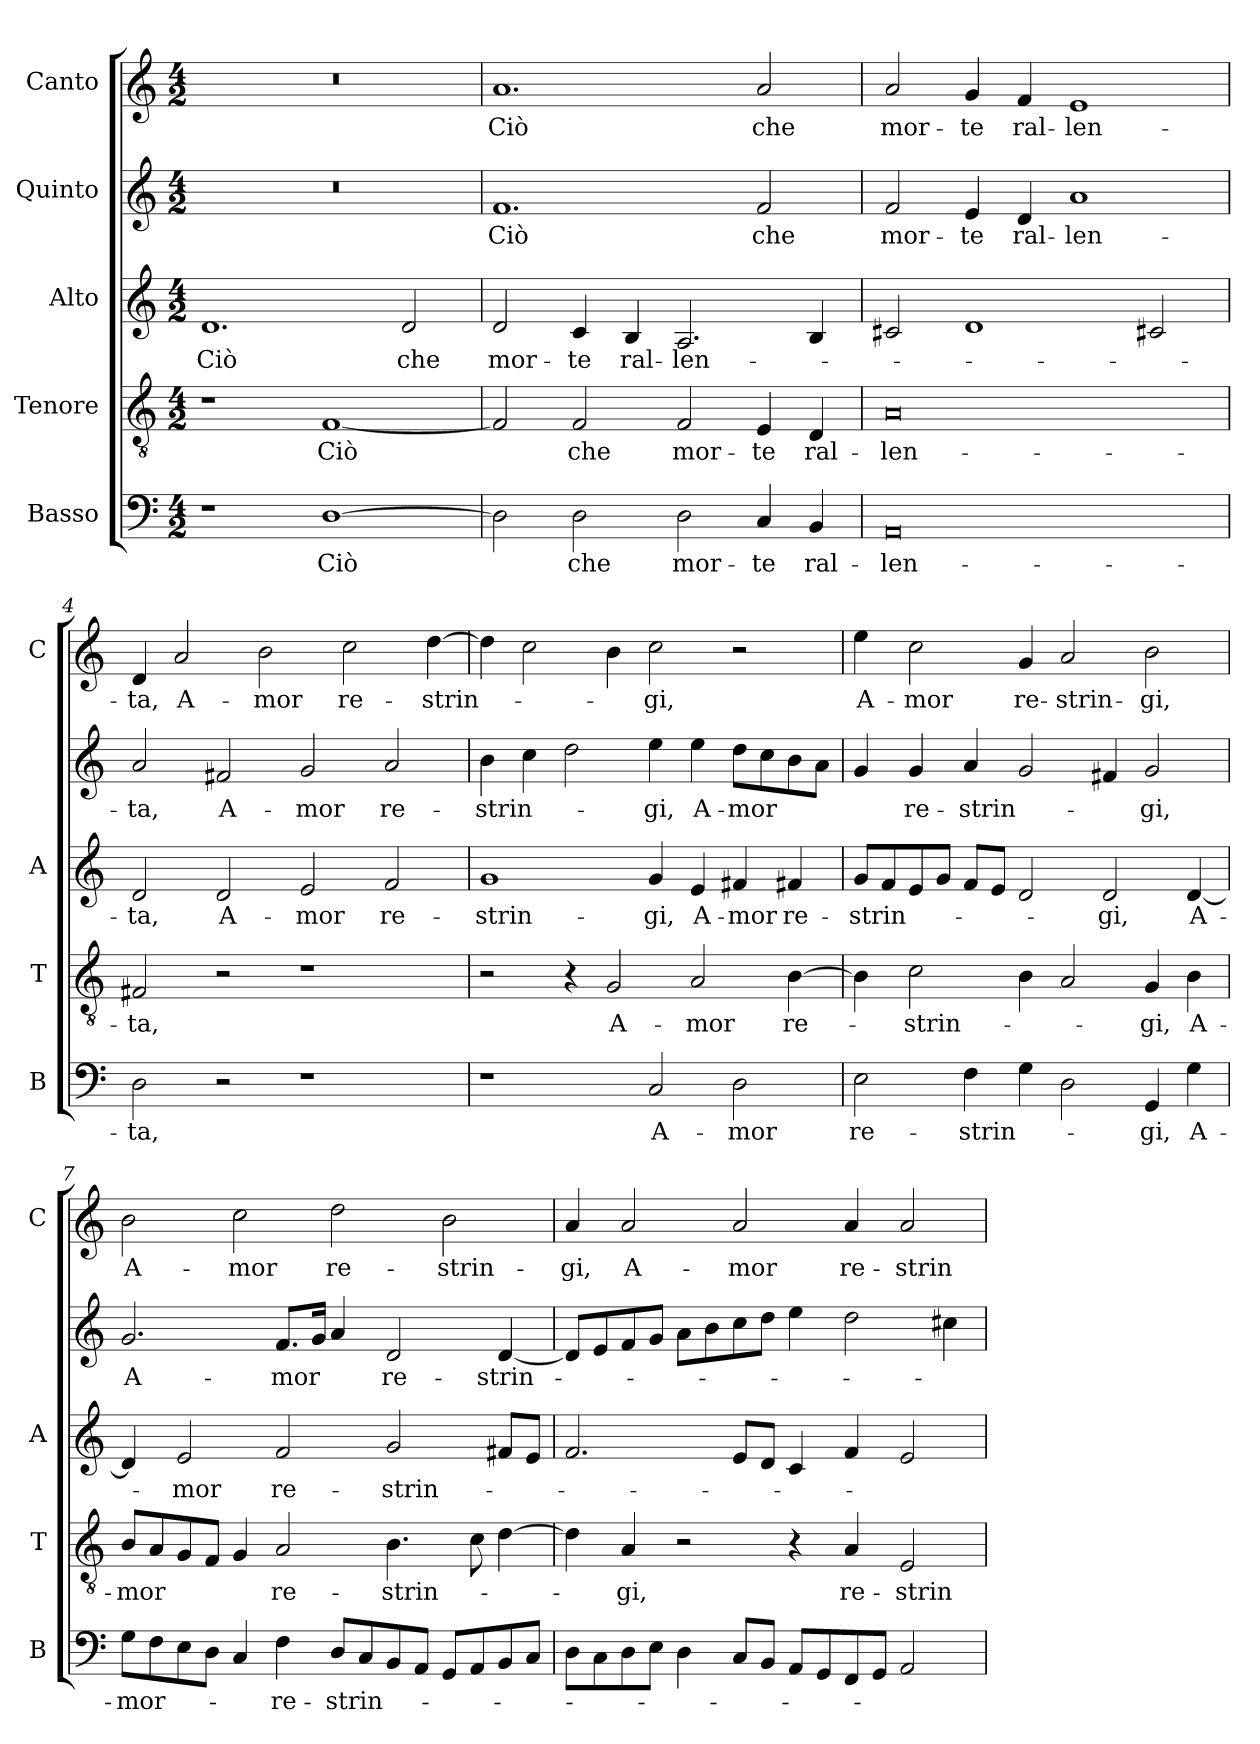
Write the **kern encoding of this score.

**kern	**text	**kern	**text	**kern	**text	**kern	**text	**kern	**text
*part5	*part5	*part4	*part4	*part3	*part3	*part2	*part2	*part1	*part1
*staff5	*staff5	*staff4	*staff4	*staff3	*staff3	*staff2	*staff2	*staff1	*staff1
*I"Basso	*	*I"Tenore	*	*I"Alto	*	*I"Quinto	*	*I"Canto	*
*I'B	*	*I'T	*	*I'A	*	*	*	*I'C	*
*clefF4	*	*clefGv2	*	*clefG2	*	*clefG2	*	*clefG2	*
*k[]	*	*k[]	*	*k[]	*	*k[]	*	*k[]	*
*C:	*	*C:	*	*C:	*	*C:	*	*C:	*
*M4/2	*	*M4/2	*	*M4/2	*	*M4/2	*	*M4/2	*
=1	=1	=1	=1	=1	=1	=1	=1	=1	=1
1r	.	1r	.	1.d	Ciò	0r	.	0r	.
[1D	Ciò	[1F	Ciò	.	.	.	.	.	.
.	.	.	.	2d	che	.	.	.	.
=2	=2	=2	=2	=2	=2	=2	=2	=2	=2
2D]	.	2F]	.	2d	mor-	1.f	Ciò	1.a	Ciò
2D	che	2F	che	4c	-te	.	.	.	.
.	.	.	.	4B	ral-	.	.	.	.
2D	mor-	2F	mor-	2.A	-len-	.	.	.	.
4C	-te	4E	-te	.	.	2f	che	2a	che
4BB	ral-	4D	ral-	4B	.	.	.	.	.
=3	=3	=3	=3	=3	=3	=3	=3	=3	=3
0AA	-len-	0A	-len-	2c#X	.	2f	mor-	2a	mor-
.	.	.	.	1d	.	4e	-te	4g	-te
.	.	.	.	.	.	4d	ral-	4f	ral-
.	.	.	.	.	.	1a	-len-	1e	-len-
.	.	.	.	2c#X	.	.	.	.	.
=4	=4	=4	=4	=4	=4	=4	=4	=4	=4
2D	-ta,	2F#X	-ta,	2d	-ta,	2a	-ta,	4d	-ta,
.	.	.	.	.	.	.	.	2a	A-
2r	.	2r	.	2d	A-	2f#X	A-	.	.
.	.	.	.	.	.	.	.	2b	-mor
1r	.	1r	.	2e	-mor	2g	-mor	.	.
.	.	.	.	.	.	.	.	2cc	re-
.	.	.	.	2f	re-	2a	re-	.	.
.	.	.	.	.	.	.	.	[4dd	-strin-
=5	=5	=5	=5	=5	=5	=5	=5	=5	=5
1r	.	2r	.	1g	-strin-	4b	-strin-	4dd]	.
.	.	.	.	.	.	4cc	.	2cc	.
.	.	4r	.	.	.	2dd	.	.	.
.	.	2G	A-	.	.	.	.	4b	.
2C	A-	.	.	4g	-gi,	4ee	-gi,	2cc	-gi,
.	.	2A	-mor	4e	A-	4ee	A-	.	.
2D	-mor	.	.	4f#X	-mor	8ddL	-mor	2r	.
.	.	.	.	.	.	8cc	.	.	.
.	.	[4B	re-	4f#X	re-	8b	.	.	.
.	.	.	.	.	.	8aJ	.	.	.
=6	=6	=6	=6	=6	=6	=6	=6	=6	=6
2E	re-	4B]	.	8gL	-strin-	4g	.	4ee	A-
.	.	.	.	8f	.	.	.	.	.
.	.	2c	-strin-	8e	.	4g	re-	2cc	-mor
.	.	.	.	8gJ	.	.	.	.	.
4F	-strin-	.	.	8fL	.	4a	-strin-	.	.
.	.	.	.	8eJ	.	.	.	.	.
4G	.	4B	.	2d	.	2g	.	4g	re-
2D	.	2A	.	.	.	.	.	2a	-strin-
.	.	.	.	2d	-gi,	4f#X	.	.	.
4GG	-gi,	4G	-gi,	.	.	2g	-gi,	2b	-gi,
4G	A-	4B	A-	[4d	A-	.	.	.	.
=7	=7	=7	=7	=7	=7	=7	=7	=7	=7
8GL	-mor-	8BL	-mor	4d]	.	2.g	A-	2b	A-
8F	.	8A	.	.	.	.	.	.	.
8E	.	8G	.	2e	-mor	.	.	.	.
8DJ	.	8FJ	.	.	.	.	.	.	.
4C	.	4G	.	.	.	.	.	2cc	-mor
4F	-re-	2A	re-	2f	re-	8.fL	-mor	.	.
.	.	.	.	.	.	16gJk	.	.	.
8DL	-strin-	.	.	.	.	4a	.	2dd	re-
8C	.	.	.	.	.	.	.	.	.
8BB	.	4.B	-strin-	2g	-strin-	2d	re-	.	.
8AAJ	.	.	.	.	.	.	.	.	.
8GGL	.	.	.	.	.	.	.	2b	-strin-
8AA	.	8c	.	.	.	.	.	.	.
8BB	.	[4d	.	8f#XL	.	[4d	-strin-	.	.
8CJ	.	.	.	8eJ	.	.	.	.	.
=8	=8	=8	=8	=8	=8	=8	=8	=8	=8
8DL	.	4d]	.	2.f	.	8dL]	.	4a	-gi,
8C	.	.	.	.	.	8e	.	.	.
8D	.	4A	-gi,	.	.	8f	.	2a	A-
8EJ	.	.	.	.	.	8gJ	.	.	.
4D	.	2r	.	.	.	8aL	.	.	.
.	.	.	.	.	.	8b	.	.	.
8CL	.	.	.	8eL	.	8cc	.	2a	-mor
8BBJ	.	.	.	8dJ	.	8ddJ	.	.	.
8AAL	.	4r	.	4c	.	4ee	.	.	.
8GG	.	.	.	.	.	.	.	.	.
8FF	.	4A	re-	4f	.	2dd	.	4a	re-
8GGJ	.	.	.	.	.	.	.	.	.
2AA	.	2E	-strin-	2e	.	.	.	2a	-strin-
.	.	.	.	.	.	4cc#X	.	.	.
=	=	=	=	=	=	=	=	=	=
*-	*-	*-	*-	*-	*-	*-	*-	*-	*-
